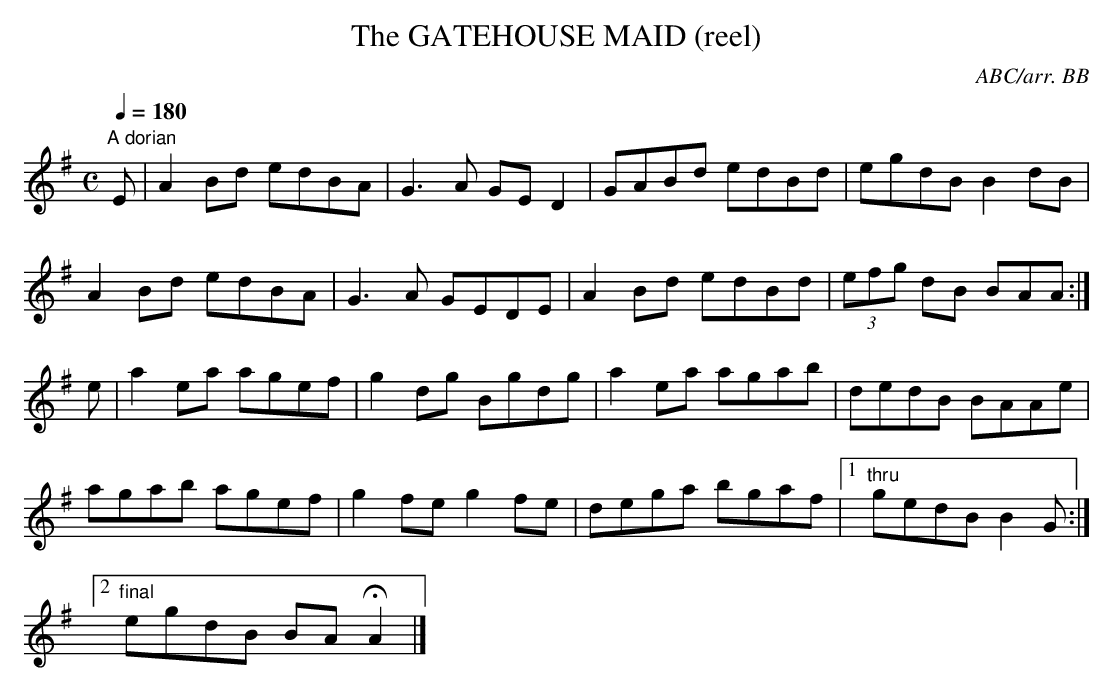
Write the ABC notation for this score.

X:1
T:GATEHOUSE MAID (reel), The
C:ABC/arr. BB
M:C
Q:1/4=180
K:G
"A dorian"
E|A2Bd edBA|G3A GED2|GABd edBd|egdB B2dB|
A2Bd edBA|G3A GEDE|A2Bd edBd|(3efg dB BAA :|
e|a2ea agef|g2dg Bgdg|a2ea agab|dedB BAAe|
agab agef|g2fe g2fe|dega bgaf|1 "thru" gedB B2G :|
[2 "final"egdB BAHA2|]
